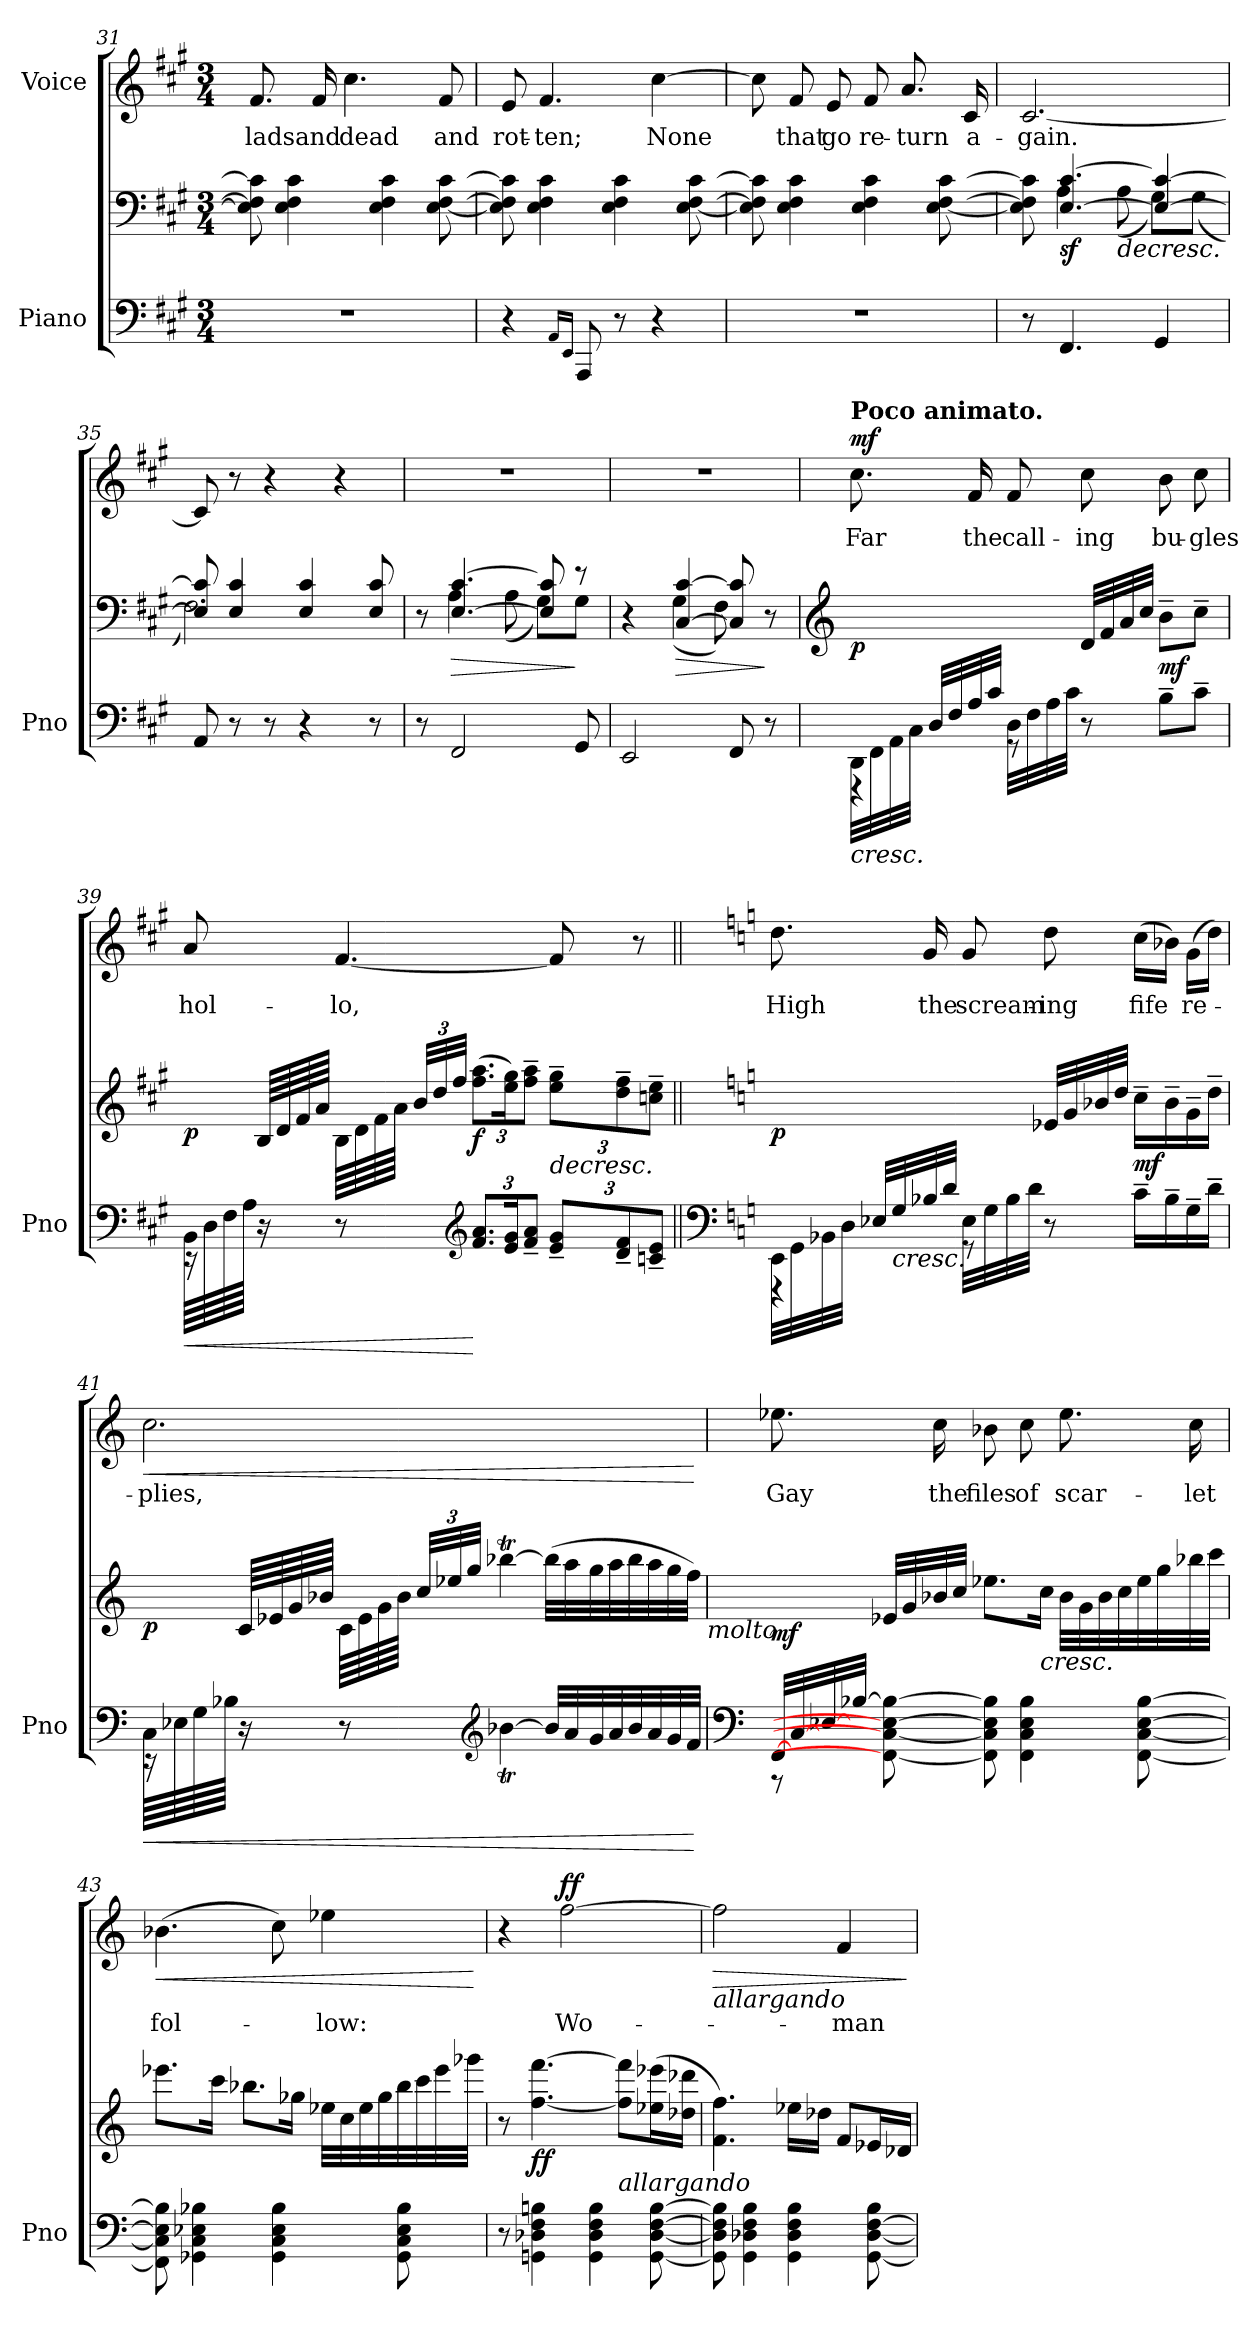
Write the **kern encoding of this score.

**kern	**kern	**dynam	**kern	**text	**dynam
*part2	*part2	*part2	*part1	*part1	*part1
*staff3	*staff2	*staff2/3	*staff1	*staff1	*staff1
*I"Piano	*	*	*I"Voice	*	*
*I'Pno	*	*	*	*	*
*clefF4	*clefF4	*	*clefG2	*	*
*k[f#c#g#]	*k[f#c#g#]	*	*k[f#c#g#]	*	*
*M3/4	*M3/4	*	*M3/4	*	*
=31	=31	=31	=31	=31	=31
!	!	!	!	!LO:LY:b	!
2.r	8E\] 8F#\] 8c#\]	.	8.f#/	lads	.
.	4E\ 4F#\ 4c#\	.	.	.	.
!	!	!	!	!LO:LY:b	!
.	.	.	16f#/	and	.
!	!	!	!	!LO:LY:b	!
.	.	.	4.cc#\	dead	.
.	4E\ 4F#\ 4c#\	.	.	.	.
!	!	!	!	!LO:LY:b	!
.	[8E\ [8F#\ [8c#\	.	8f#/	and	.
!!LO:PB:g=z
=32	=32	=32	=32	=32	=32
!	!	!	!	!LO:LY:b	!
4r	8E\] 8F#\] 8c#\]	.	8e/	rot-	.
!	!	!	!	!LO:LY:b	!
.	4E\ 4F#\ 4c#\	.	4.f#/	-ten;	.
16qAA/LL	.	.	.	.	.
16qEE/JJ	.	.	.	.	.
8AAA/	.	.	.	.	.
8r	4E\ 4F#\ 4c#\	.	.	.	.
!	!	!	!	!LO:LY:b	!
4r	.	.	[4cc#\	None	.
.	[8E\ [8F#\ [8c#\	.	.	.	.
=33	=33	=33	=33	=33	=33
2.r	8E\] 8F#\] 8c#\]	.	8cc#\]	.	.
!	!	!	!	!LO:LY:b	!
.	4E\ 4F#\ 4c#\	.	8f#/	that	.
!	!	!	!	!LO:LY:b	!
.	.	.	8e/	go	.
!	!	!	!	!LO:LY:b	!
.	4E\ 4F#\ 4c#\	.	8f#/	re-	.
!	!	!	!	!LO:LY:b	!
.	.	.	8.a/	-turn	.
.	[8E\ [8F#\ [8c#\	.	.	.	.
!	!	!	!	!LO:LY:b	!
.	.	.	16c#/	a-	.
=34	=34	=34	=34	=34	=34
*	*^	*	*	*	*
!	!	!	!	!	!LO:LY:b	!
8r	8E\] 8F#\] 8c#\]	8ryy	.	[2.c#/	-gain.	.
!	!	!	!LO:DY:b	!	!	!
4.FF#/	[<4.E/ [4.c#/	4A\	sf	.	.	.
!	!	!	!LO:HP:b	!	!	!
.	.	(>8A\	>	.	.	.
4GG#/	4E/_ 4c#/_	8G#\L)	.	.	.	.
.	.	(>8G#\J	.	.	.	.
=35	=35	=35	=35	=35	=35	=35
8AA/	8E/] 8c#/]	2.F#\)	.	8c#/]	.	.
8r	4E/ 4c#/	.	.	8r	.	.
8r	.	.	.	4r	.	.
4r	4E/ 4c#/	.	.	.	.	.
.	.	.	.	4r	.	.
8r	8E/ 8c#/	.	.	.	.	.
=36	=36	=36	=36	=36	=36	=36
8r	8r	8ryy	.	2.r	.	.
!	!	!	!LO:HP:b	!	!	!
2FF#/	[<4.E/ [4.c#/	4A\	>	.	.	.
.	.	(>8A\	.	.	.	.
.	8E/] 8c#/]	8G#\L)	.	.	.	.
8GG#/	8r	8G#\J	]	.	.	.
!!LO:LB:g=z
=37	=37	=37	=37	=37	=37	=37
2EE/	4r	4ryy	.	2.r	.	.
!	!	!	!LO:HP:b	!	!	!
.	[<4C#/ [4c#/	(4G#\	>	.	.	.
8FF#/	8C#/] 8c#/]	8F#\)	.	.	.	.
8r	8r	8ryy	]	.	.	.
*	*v	*v	*	*	*	*
=38	=38	=38	=38	=38	=38
*	*clefG2	*	*	*	*
*	*^	*	*	*	*
!	!	!	!	!LO:TX:a:B:t=Poco animato.	!	!
!	!	!	!LO:HP:b=2	!	!LO:LY:b	!
*^	*	*	*	*	*	*
!	!	!	!	!LO:DY:n=1:b	!	!	!LO:DY:a
*	*	*v	*v	*	*	*	*
(>32DD\LLL	4r	4.ryy	< p	8.cc#\	Far	mf
32FF#\	.	.	.	.	.	.
32AA\	.	.	.	.	.	.
32C#\JJJ	.	.	.	.	.	.
32D/LLL	.	.	.	.	.	.
32F#/	.	.	.	.	.	.
!	!	!	!	!	!LO:LY:b	!
32A/	.	.	.	16f#/	the	.
32c#/JJJ	.	.	.	.	.	.
!	!	!	!	!	!LO:LY:b	!
32D\LLL	8r	.	.	8f#/	call-	.
32F#\	.	.	.	.	.	.
32A\	.	.	.	.	.	.
32c#\JJJ	.	.	.	.	.	.
!	!	!	!	!	!LO:LY:b	!
4.ryy	8r	32d/LLL	.	8cc#\	-ing	.
.	.	32f#/	.	.	.	.
.	.	32a/	.	.	.	.
.	.	32cc#/JJJ)	.	.	.	.
!	!	!	!LO:DY:n=2:b	!	!LO:LY:b	!
.	8B~\L	8b~\L	] mf	8b\	bu-	.
!	!	!	!	!	!LO:LY:b	!
.	8c#~\J	8cc#~\J	.	8cc#\	-gles	.
!!LO:LB:g=z
=39	=39	=39	=39	=39	=39	=39
!	!	!	!LO:HP:b=2	!	!LO:LY:b	!
!	!	!	!LO:DY:n=1:b	!	!	!
(>64BB\LLLL	16r	16ryy	< p	8a/	hol-	.
64D\	.	.	.	.	.	.
64F#\	.	.	.	.	.	.
64A\JJJJ	.	.	.	.	.	.
2ryy	16r	64B/LLLL	.	.	.	.
.	.	64d/	.	.	.	.
.	.	64f#/	.	.	.	.
.	.	64a/JJJJ	.	.	.	.
!	!	!	!	!	!LO:LY:b	!
.	8r	64B\LLLL	.	[4.f#/	-lo,	.
.	.	64d\	.	.	.	.
.	.	64f#\	.	.	.	.
.	.	64a\JJJJ	.	.	.	.
*	*	*Xbrackettup	*	*	*	*
.	.	48b/LLL	.	.	.	.
.	.	48dd/	.	.	.	.
.	.	48ff#/JJJ)	.	.	.	.
*clefG2	*	*	*	*	*	*
*	*Xbrackettup	*	*	*	*	*
!	!	!	!LO:DY:n=2:b	!	!	!
.	12.f#/ 12.a/L	(12.ff#\ 12.aa\L	[ f	.	.	.
.	24e/ 24g#/K	24ee\ 24gg#\K)	.	.	.	.
.	12f#/~ 12a/~J	12ff#\~ 12aa\~J	.	.	.	.
!	!	!	!LO:HP:b	!	!	!
.	12e/~ 12g#/~L	12ee\~ 12gg#\~L	>	8f#/]	.	.
8.ryy	.	.	.	.	.	.
.	12d/~ 12f#/~	12dd\~ 12ff#\~	.	.	.	.
.	.	.	.	8r	.	.
.	12cn/~ 12e/~J	12ccn\~ 12ee\~J	.	.	.	.
*v	*v	*	*	*	*	*
.	.	[	.	.	.
!!LO:LB:g=z
=40||	=40||	=40||	=40||	=40||	=40||
*clefF4	*	*	*	*	*
*k[]	*k[]	*	*k[]	*	*
*^	*	*	*	*	*
!	!	!	!LO:DY:b	!	!LO:LY:b	!
(>32EE\LLL	4r	4.ryy	p	8.dd\	High	.
32GG\	.	.	.	.	.	.
32BB-X\	.	.	.	.	.	.
32D\JJJ	.	.	.	.	.	.
32E-X/LLL	.	.	.	.	.	.
!	!	!	!LO:HP:b=2	!	!	!
32G/	.	.	<	.	.	.
!	!	!	!	!	!LO:LY:b	!
32B-X/	.	.	.	16g/	the	.
32d/JJJ	.	.	.	.	.	.
!	!	!	!	!	!LO:LY:b	!
32E-\LLL	8r	.	.	8g/	scream-	.
32G\	.	.	.	.	.	.
32B-\	.	.	.	.	.	.
32d\JJJ	.	.	.	.	.	.
!	!	!	!	!	!LO:LY:b	!
4.ryy	8r	32e-X/LLL	.	8dd\	-ing	.
.	.	32g/	.	.	.	.
.	.	32b-X/	.	.	.	.
.	.	32dd/JJJ)	]	.	.	.
!	!	!	!LO:DY:b	!	!LO:LY:b	!
.	16c~\LL	16cc~\LL	mf	(16cc\LL	fife	.
.	16B-~\	16b-~\	.	16b-X\JJ)	.	.
!	!	!	!	!	!LO:LY:b	!
.	16G~\	16g~\	.	(16g\LL	re-	.
.	16d~\JJ	16dd~\JJ	.	16dd\JJ)	.	.
!!LO:PB:g=z
=41	=41	=41	=41	=41	=41	=41
!	!	!	!LO:HP:b=2	!	!LO:LY:b	!LO:HP:b
!	!	!	!LO:DY:n=1:b	!	!	!
(64C\LLLL	16r	16ryy	< p	2.cc\	plies,	<
64E-X\	.	.	.	.	.	.
64G\	.	.	.	.	.	.
64B-X\JJJJ	.	.	.	.	.	.
2ryy	16r	64c/LLLL	.	.	.	.
.	.	64e-X/	.	.	.	.
.	.	64g/	.	.	.	.
.	.	64b-X/JJJJ	.	.	.	.
.	8r	64c\LLLL	.	.	.	.
.	.	64e-\	.	.	.	.
.	.	64g\	.	.	.	.
.	.	64b-\JJJJ	.	.	.	.
.	.	48cc/LLL	.	.	.	.
.	.	48ee-X/	.	.	.	.
.	.	48gg/JJJ	.	.	.	.
*clefG2	*	*	*	*	*	*
.	[4b-XT\	[4bb-XT\)	.	.	.	.
.	32b-/LLL]	(32bb-\LLL]	.	.	.	.
.	32a/	32aa\	.	.	.	.
8.ryy	32g/	32gg\	.	.	.	.
.	32a/	32aa\	.	.	.	.
.	32b-/	32bb-\	.	.	.	.
.	32a/	32aa\	.	.	.	.
.	32g/	32gg\	.	.	.	.
.	32f/JJJ	32ff\JJJ)	.	.	.	.
*v	*v	*	*	*	*	*
.	.	[	.	.	[
!	!LO:TX:b:i:t=molto	!	!	!	!
!!LO:LB:g=z
=42	=42	=42	=42	=42	=42
*clefF4	*	*	*	*	*
*^	*	*	*	*	*
!	!	!	!LO:DY:b	!	!LO:LY:b	!LO:DY:a
!	!	!	!	!	!	!LO:DY:n=1:a
([<32FF/LLL	8r	8ryy	mf	8.ee-X\	-Gay	f other-dynamics
[<32C/	.	.	.	.	.	.
[<32E-X/	.	.	.	.	.	.
[32B-X/JJJ	.	.	.	.	.	.
2ryy	8FF\_ 8C\_ 8E-\_ 8B-\_	32e-X/LLL	.	.	.	.
.	.	32g/	.	.	.	.
!	!	!	!	!	!LO:LY:b	!
.	.	32b-X/	.	16cc\	the	.
.	.	32cc/JJJ	.	.	.	.
!	!	!	!	!	!LO:LY:b	!
.	8FF\] 8C\] 8E-\] 8B-\]	8.ee-X\L	.	8b-X\	files	.
!	!	!	!	!	!LO:LY:b	!
.	4FF\ 4C\ 4E-\ 4B-\	.	.	8cc\	of	.
!	!	!LO:TX:b:i:t=cresc.	!	!	!	!
.	.	16cc\Jk	.	.	.	.
!	!	!	!	!	!LO:LY:b	!
.	.	32b-\LLL	.	8.ee-\	scar-	.
.	.	32g\	.	.	.	.
.	.	32b-\	.	.	.	.
.	.	32cc\	.	.	.	.
8ryy	[8FF\ [>8C\ [8E-\ [8B-\	32ee-\	.	.	.	.
.	.	32gg\	.	.	.	.
!	!	!	!	!	!LO:LY:b	!
.	.	32bb-X\	.	16cc\	-let	.
.	.	32ccc\JJJ	.	.	.	.
*v	*v	*	*	*	*	*
=43	=43	=43	=43	=43	=43
!	!	!	!	!LO:LY:b	!LO:HP:b
8FF\] 8C\] 8E-\] 8B-\]	8.eee-X\L	.	(4.b-X\	fol-	<
4GG-X\ 4C\ 4E-X\ 4B-X\	.	.	.	.	.
.	16ccc\Jk	.	.	.	.
.	8.bb-X\L	.	.	.	.
4GG-\ 4C\ 4E-\ 4B-\	.	.	8cc\)	.	.
.	16gg-X\Jk	.	.	.	.
!	!	!	!	!LO:LY:b	!
.	32ee-X\LLL	.	4ee-X\	-low:	.
.	32cc\	.	.	.	.
.	32ee-\	.	.	.	.
.	32gg-\	.	.	.	.
8GG-\ 8C\ 8E-\ 8B-\	32bb-\	.	.	.	.
.	32ccc\	.	.	.	.
.	32eee-\	.	.	.	.
.	32ggg-X\JJJ)	.	.	.	.
.	.	.	.	.	[
!!LO:PB:g=z
=44	=44	=44	=44	=44	=44
8r	8r	.	4r	.	.
!	!	!LO:DY:b	!	!	!
4GGn\ 4D-X\ 4F\ 4Bn\	[4.ff\ [4.fff\	ff	.	.	.
!	!	!	!	!LO:LY:b	!LO:DY:a
.	.	.	[2ff\	Wo-	ff
4GG\ 4D-\ 4F\ 4B\	.	.	.	.	.
!	!LO:TX:b:i:t=allargando	!	!	!	!
.	8ff\] 8fff\]L	.	.	.	.
[8GG\ [8D-\ [8F\ [8B\	(16ee-X\ 16eee-X\L	.	.	.	.
.	16dd-X\ 16ddd-X\JJ	.	.	.	.
=45	=45	=45	=45	=45	=45
!	!	!	!LO:TX:b:i:t=allargando	!	!
!	!	!	!	!	!LO:HP:b
8GG\] 8D-\] 8F\] 8B\]	4.f\ 4.ff\)	.	2ff\]	.	>
4GG\ 4D-X\ 4F\ 4B\	.	.	.	.	.
4GG\ 4D-\ 4F\ 4B\	16ee-X\LL	.	.	.	.
.	16dd-X\JJ	.	.	.	.
!	!	!	!	!LO:LY:b	!
.	8f/L	.	4f/	-man	.
[8GG\ [8D-\ [8F\ 8B\	16e-X/L	.	.	.	.
.	16d-X/JJ	.	.	.	.
.	.	[	.	.	]
=	=	=	=	=	=
*-	*-	*-	*-	*-	*-
